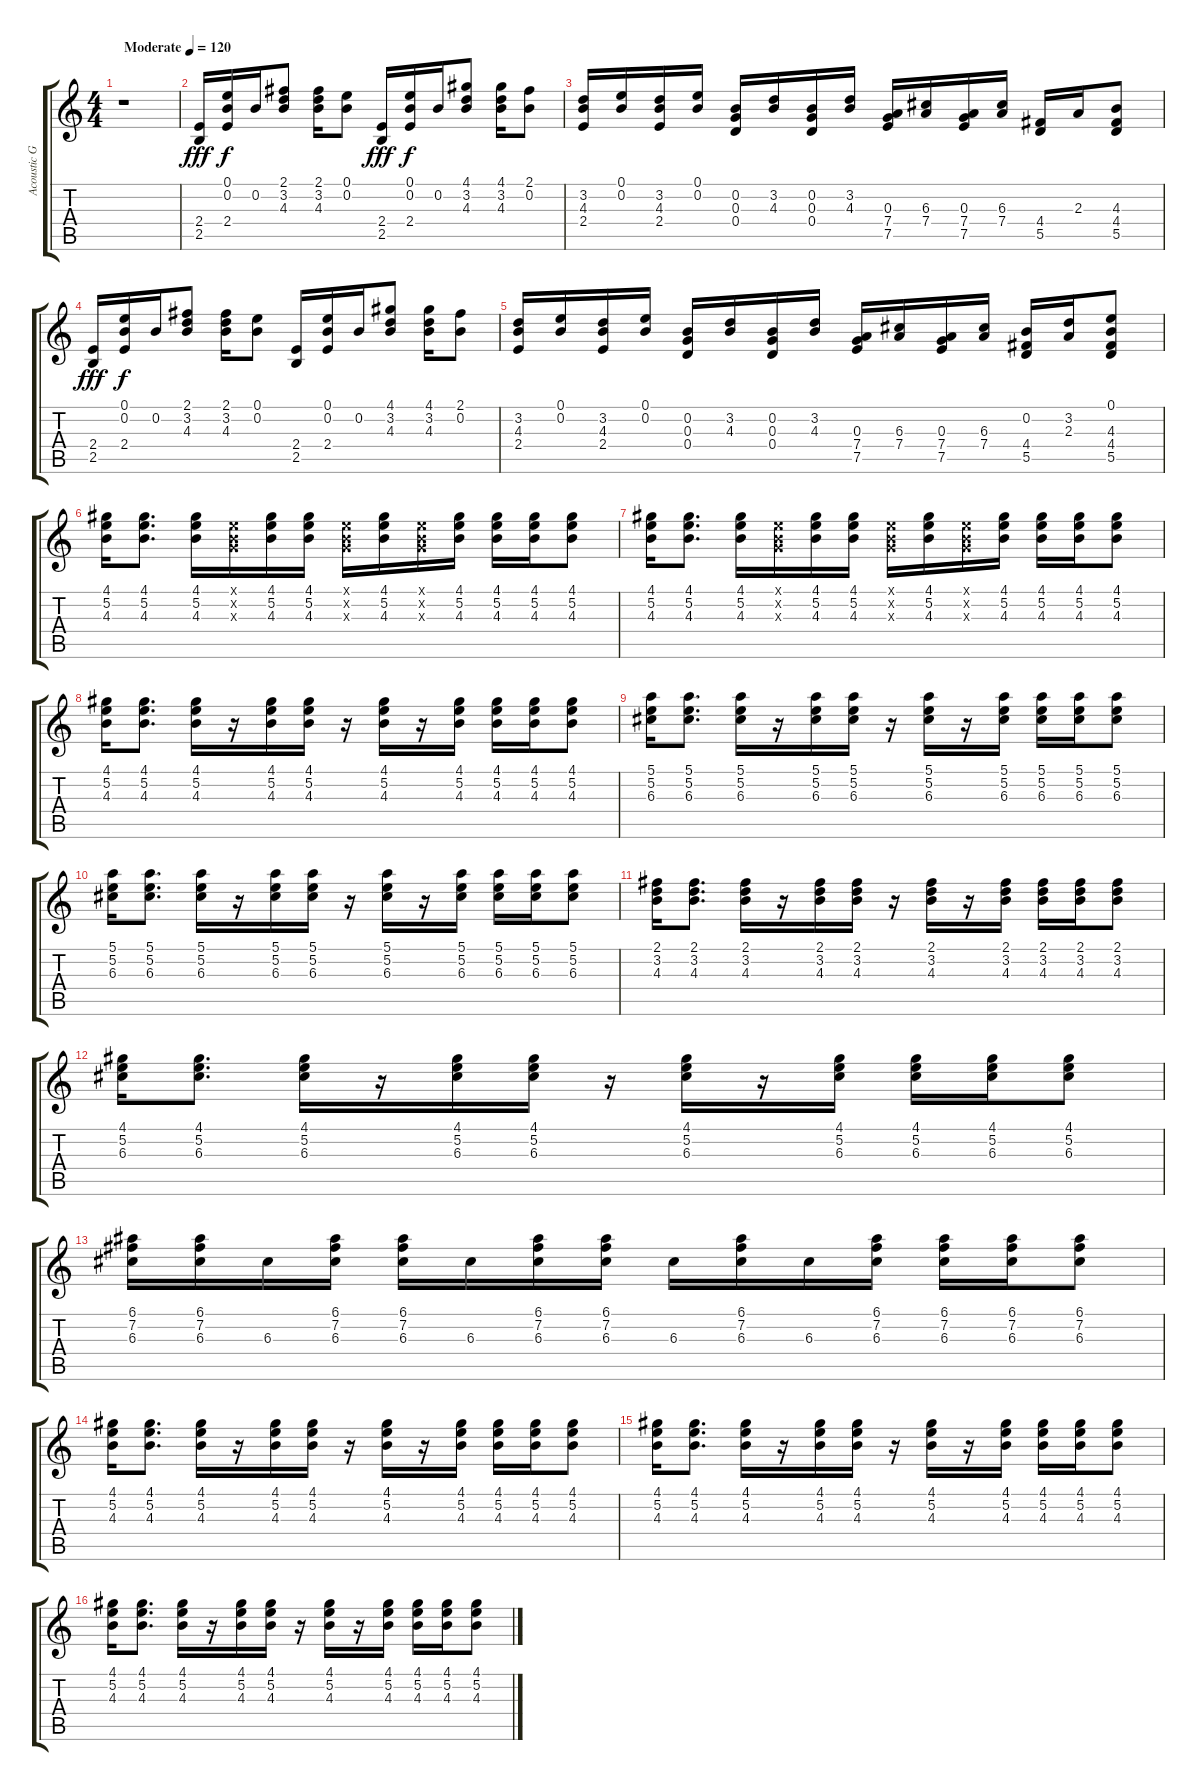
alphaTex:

\track ("Acoustic Guitar 1" "Acoustic G") {instrument acousticguitarsteel}
\staff {score tabs}
\tuning (E4 B3 G3 D3 A2 E2) {hide}
\ts (4 4)
\tempo (120 "Moderate")
\clef g2
\ks c
r.1{dy fff instrument acousticguitarsteel} |
(2.4 2.5).16 (0.1 0.2 2.4).16{dy f} 0.2.16 (2.1 3.2 4.3).8 (2.1 3.2 4.3).16 (0.1 0.2).8 (2.4 2.5).16{dy fff} (0.1 0.2 2.4).16{dy f} 0.2.16 (4.1 3.2 4.3).8 (4.1 3.2 4.3).16 (2.1 0.2).8 |
(3.2 4.3 2.4).16 (0.1 0.2).16 (3.2 4.3 2.4).16 (0.1 0.2).16 (0.2 0.3 0.4).16 (3.2 4.3).16 (0.2 0.3 0.4).16 (3.2 4.3).16 (0.3 7.4 7.5).16 (6.3 7.4).16 (0.3 7.4 7.5).16 (6.3 7.4).16 (4.4 5.5).16 2.3.16 (4.3 4.4 5.5).8 |
(2.4 2.5).16{dy fff} (0.1 0.2 2.4).16{dy f} 0.2.16 (2.1 3.2 4.3).8 (2.1 3.2 4.3).16 (0.1 0.2).8 (2.4 2.5).16 (0.1 0.2 2.4).16 0.2.16 (4.1 3.2 4.3).8 (4.1 3.2 4.3).16 (2.1 0.2).8 |
(3.2 4.3 2.4).16 (0.1 0.2).16 (3.2 4.3 2.4).16 (0.1 0.2).16 (0.2 0.3 0.4).16 (3.2 4.3).16 (0.2 0.3 0.4).16 (3.2 4.3).16 (0.3 7.4 7.5).16 (6.3 7.4).16 (0.3 7.4 7.5).16 (6.3 7.4).16 (0.2 4.4 5.5).16 (3.2 2.3).16 (0.1 4.3 4.4 5.5).8 |
(4.1 5.2 4.3).16 (4.1 5.2 4.3).8{d} (4.1 5.2 4.3).16 (0.1{x} 0.2{x} 0.3{x}).16 (4.1 5.2 4.3).16 (4.1 5.2 4.3).16 (0.1{x} 0.2{x} 0.3{x}).16 (4.1 5.2 4.3).16 (0.1{x} 0.2{x} 0.3{x}).16 (4.1 5.2 4.3).16 (4.1 5.2 4.3).16 (4.1 5.2 4.3).16 (4.1 5.2 4.3).8 |
(4.1 5.2 4.3).16 (4.1 5.2 4.3).8{d} (4.1 5.2 4.3).16 (0.1{x} 0.2{x} 0.3{x}).16 (4.1 5.2 4.3).16 (4.1 5.2 4.3).16 (0.1{x} 0.2{x} 0.3{x}).16 (4.1 5.2 4.3).16 (0.1{x} 0.2{x} 0.3{x}).16 (4.1 5.2 4.3).16 (4.1 5.2 4.3).16 (4.1 5.2 4.3).16 (4.1 5.2 4.3).8 |
(4.1 5.2 4.3).16 (4.1 5.2 4.3).8{d} (4.1 5.2 4.3).16 r.16 (4.1 5.2 4.3).16 (4.1 5.2 4.3).16 r.16 (4.1 5.2 4.3).16 r.16 (4.1 5.2 4.3).16 (4.1 5.2 4.3).16 (4.1 5.2 4.3).16 (4.1 5.2 4.3).8 |
(5.1 5.2 6.3).16 (5.1 5.2 6.3).8{d} (5.1 5.2 6.3).16 r.16 (5.1 5.2 6.3).16 (5.1 5.2 6.3).16 r.16 (5.1 5.2 6.3).16 r.16 (5.1 5.2 6.3).16 (5.1 5.2 6.3).16 (5.1 5.2 6.3).16 (5.1 5.2 6.3).8 |
(5.1 5.2 6.3).16 (5.1 5.2 6.3).8{d} (5.1 5.2 6.3).16 r.16 (5.1 5.2 6.3).16 (5.1 5.2 6.3).16 r.16 (5.1 5.2 6.3).16 r.16 (5.1 5.2 6.3).16 (5.1 5.2 6.3).16 (5.1 5.2 6.3).16 (5.1 5.2 6.3).8 |
(2.1 3.2 4.3).16 (2.1 3.2 4.3).8{d} (2.1 3.2 4.3).16 r.16 (2.1 3.2 4.3).16 (2.1 3.2 4.3).16 r.16 (2.1 3.2 4.3).16 r.16 (2.1 3.2 4.3).16 (2.1 3.2 4.3).16 (2.1 3.2 4.3).16 (2.1 3.2 4.3).8 |
(4.1 5.2 6.3).16 (4.1 5.2 6.3).8{d} (4.1 5.2 6.3).16 r.16 (4.1 5.2 6.3).16 (4.1 5.2 6.3).16 r.16 (4.1 5.2 6.3).16 r.16 (4.1 5.2 6.3).16 (4.1 5.2 6.3).16 (4.1 5.2 6.3).16 (4.1 5.2 6.3).8 |
(6.1 7.2 6.3).16 (6.1 7.2 6.3).16 6.3.16 (6.1 7.2 6.3).16 (6.1 7.2 6.3).16 6.3.16 (6.1 7.2 6.3).16 (6.1 7.2 6.3).16 6.3.16 (6.1 7.2 6.3).16 6.3.16 (6.1 7.2 6.3).16 (6.1 7.2 6.3).16 (6.1 7.2 6.3).16 (6.1 7.2 6.3).8 |
(4.1 5.2 4.3).16 (4.1 5.2 4.3).8{d} (4.1 5.2 4.3).16 r.16 (4.1 5.2 4.3).16 (4.1 5.2 4.3).16 r.16 (4.1 5.2 4.3).16 r.16 (4.1 5.2 4.3).16 (4.1 5.2 4.3).16 (4.1 5.2 4.3).16 (4.1 5.2 4.3).8 |
(4.1 5.2 4.3).16 (4.1 5.2 4.3).8{d} (4.1 5.2 4.3).16 r.16 (4.1 5.2 4.3).16 (4.1 5.2 4.3).16 r.16 (4.1 5.2 4.3).16 r.16 (4.1 5.2 4.3).16 (4.1 5.2 4.3).16 (4.1 5.2 4.3).16 (4.1 5.2 4.3).8 |
(4.1 5.2 4.3).16 (4.1 5.2 4.3).8{d} (4.1 5.2 4.3).16 r.16 (4.1 5.2 4.3).16 (4.1 5.2 4.3).16 r.16 (4.1 5.2 4.3).16 r.16 (4.1 5.2 4.3).16 (4.1 5.2 4.3).16 (4.1 5.2 4.3).16 (4.1 5.2 4.3).8
